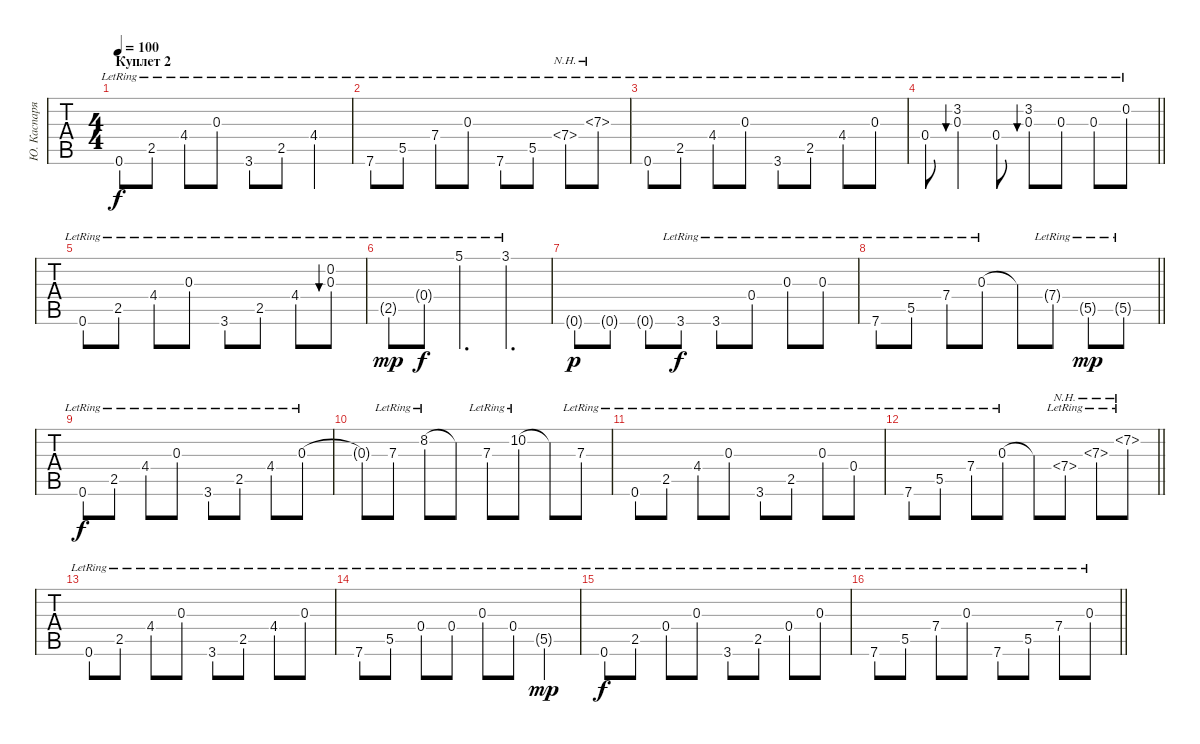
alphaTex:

\track ("Ю. Каспарян" "Ю. Каспаря") {instrument electricguitarjazz}
\staff {tabs}
\tuning (E4 B3 G3 D3 A2 E2) {hide}
\ts (4 4)
\section ("" "Куплет 2")
\tempo 100
\clef g2
\ks c
0.6{lr}.8{dy f} 2.5{lr}.8 4.4{lr}.8 0.3{lr}.8 3.6{lr}.8 2.5{lr}.8 4.4{lr}.4 |
7.6{lr}.8 5.5{lr}.8 7.4{lr}.8 0.3{lr}.8 7.6{lr}.8 5.5{lr}.8 7.4{nh lr}.8 7.3{nh lr}.8 |
0.6{lr}.8 2.5{lr}.8 4.4{lr}.8 0.3{lr}.8 3.6{lr}.8 2.5{lr}.8 4.4{lr}.8 0.3{lr}.8 |
\barLineRight lightlight
0.4{lr}.8 (3.2{lr} 0.3{lr}).4{bu 60} 0.4{lr}.8 (3.2{lr} 0.3{lr}).8{bu 60} 0.3{lr}.8 0.3{lr}.8 0.2{lr}.8 |
0.6{lr}.8 2.5{lr}.8 4.4{lr}.8 0.3{lr}.8 3.6{lr}.8 2.5{lr}.8 4.4{lr}.8 (0.2{lr} 0.3{lr}).8{bu 60} |
2.5{g lr}.8{dy mp} 0.4{g lr}.8{dy f} 5.1{lr}.4{d} 3.1{lr}.4{d} |
0.6{g}.8{dy p} 0.6{g}.8 0.6{g}.8 3.6{lr}.8{dy f} 3.6{lr}.8 0.4{lr}.8 0.3{lr}.8 0.3{lr}.8 |
\barLineRight lightlight
7.6{lr}.8 5.5{lr}.8 7.4{lr}.8 0.3{lr}.8 0.3{t}.8 7.4{g lr}.8 5.5{g lr}.8{dy mp} 5.5{g lr}.8 |
0.6{lr}.8{dy f} 2.5{lr}.8 4.4{lr}.8 0.3{lr}.8 3.6{lr}.8 2.5{lr}.8 4.4{lr}.8 0.3{lr}.8 |
0.3{t}.8 7.3{lr}.8 8.2{lr}.8 8.2{t}.8 7.3{lr}.8 10.2{lr}.8 10.2{t}.8 7.3{lr}.8 |
0.6{lr}.8 2.5{lr}.8 4.4{lr}.8 0.3{lr}.8 3.6{lr}.8 2.5{lr}.8 0.3{lr}.8 0.4{lr}.8 |
\barLineRight lightlight
7.6{lr}.8 5.5{lr}.8 7.4{lr}.8 0.3{lr}.8 0.3{t}.8 7.4{nh lr}.8 7.3{nh lr}.8 7.2{nh lr}.8 |
0.6{lr}.8 2.5{lr}.8 4.4{lr}.8 0.3{lr}.8 3.6{lr}.8 2.5{lr}.8 4.4{lr}.8 0.3{lr}.8 |
7.6{lr}.8 5.5{lr}.8 0.4{lr}.8 0.4{lr}.8 0.3{lr}.8 0.4{lr}.8 5.5{g lr}.4{dy mp} |
0.6{lr}.8{dy f} 2.5{lr}.8 0.4{lr}.8 0.3{lr}.8 3.6{lr}.8 2.5{lr}.8 0.4{lr}.8 0.3{lr}.8 |
\barLineRight lightlight
7.6{lr}.8 5.5{lr}.8 7.4{lr}.8 0.3{lr}.8 7.6{lr}.8 5.5{lr}.8 7.4{lr}.8 0.3{lr}.8
